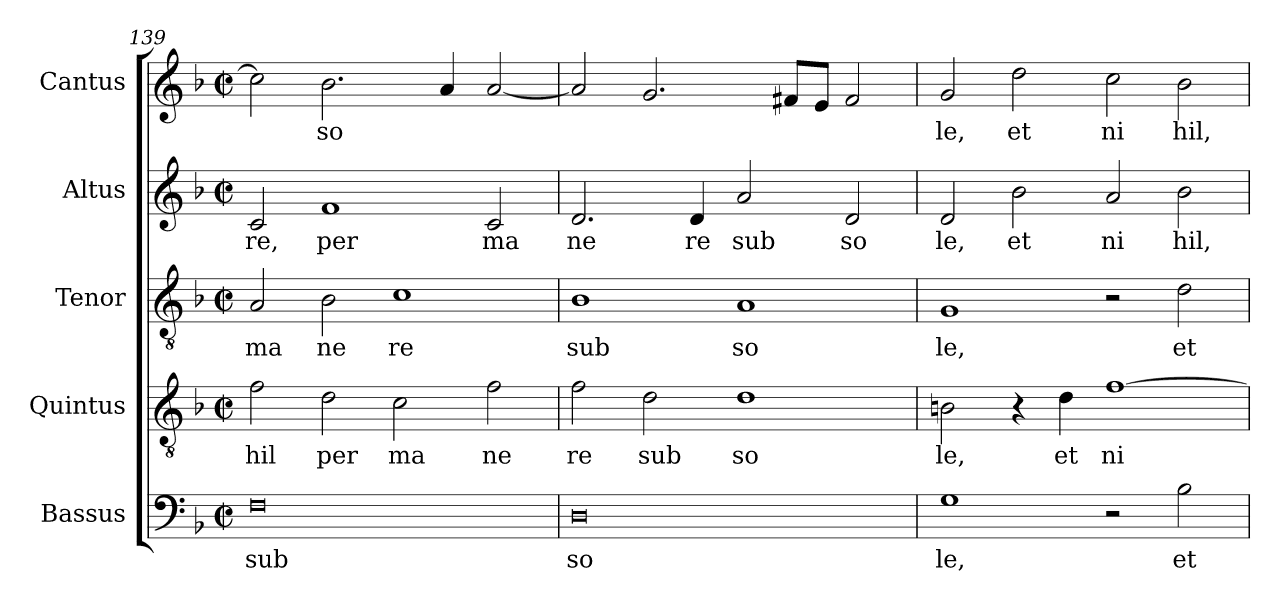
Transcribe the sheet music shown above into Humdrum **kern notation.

**kern	**text	**kern	**text	**kern	**text	**kern	**text	**kern	**text
*part5	*part5	*part4	*part4	*part3	*part3	*part2	*part2	*part1	*part1
*staff5	*staff5	*staff4	*staff4	*staff3	*staff3	*staff2	*staff2	*staff1	*staff1
*I"Bassus	*	*I"Quintus	*	*I"Tenor	*	*I"Altus	*	*I"Cantus	*
*clefF4	*	*clefGv2	*	*clefGv2	*	*clefG2	*	*clefG2	*
*k[b-]	*	*k[b-]	*	*k[b-]	*	*k[b-]	*	*k[b-]	*
*F:	*	*F:	*	*F:	*	*F:	*	*F:	*
*M2/2	*	*M2/2	*	*M2/2	*	*M2/2	*	*M2/2	*
*met(c|)	*	*met(c|)	*	*met(c|)	*	*met(c|)	*	*met(c|)	*
=139	=139	=139	=139	=139	=139	=139	=139	=139	=139
!	!LO:LY:b:cj	!	!LO:LY:b:cj	!	!LO:LY:b:cj	!	!LO:LY:b:cj	!	!
0F	sub	2f\	hil	2A/	ma	2c/	re,	2cc\]	.
!	!	!	!LO:LY:b:cj	!	!LO:LY:b:cj	!	!LO:LY:b:cj	!	!LO:LY:b:cj
.	.	2d\	per	2B-\	ne	1f	per	2.b-\	so
!	!	!	!LO:LY:b:cj	!	!LO:LY:b:cj	!	!	!	!
.	.	2c\	ma	1c	re	.	.	.	.
.	.	.	.	.	.	.	.	4a/	.
!	!	!	!LO:LY:b:cj	!	!	!	!LO:LY:b:cj	!	!
.	.	2f\	ne	.	.	2c/	ma	[<2a/	.
=140	=140	=140	=140	=140	=140	=140	=140	=140	=140
!	!LO:LY:b:cj	!	!LO:LY:b:cj	!	!LO:LY:b:cj	!	!LO:LY:b:cj	!	!
0D	so	2f\	re	1B-	sub	2.d/	ne	2a/]	.
!	!	!	!LO:LY:b:cj	!	!	!	!	!	!
.	.	2d\	sub	.	.	.	.	2.g/	.
!	!	!	!	!	!	!	!LO:LY:b:cj	!	!
.	.	.	.	.	.	4d/	re	.	.
!	!	!	!LO:LY:b:cj	!	!LO:LY:b:cj	!	!LO:LY:b:cj	!	!
.	.	1d	so	1A	so	2a/	sub	.	.
.	.	.	.	.	.	.	.	8f#/L	.
.	.	.	.	.	.	.	.	8e/J	.
!	!	!	!	!	!	!	!LO:LY:b:cj	!	!
.	.	.	.	.	.	2d/	so	2f#/	.
=141	=141	=141	=141	=141	=141	=141	=141	=141	=141
!	!LO:LY:b:cj	!	!LO:LY:b:cj	!	!LO:LY:b:cj	!	!LO:LY:b:cj	!	!LO:LY:b:cj
1G	le,	2Bn\	le,	1G	le,	2d/	le,	2g/	le,
!	!	!	!	!	!	!	!LO:LY:b:cj	!	!LO:LY:b:cj
.	.	4r	.	.	.	2b-\	et	2dd\	et
!	!	!	!LO:LY:b:cj	!	!	!	!	!	!
.	.	4d\	et	.	.	.	.	.	.
!	!	!	!LO:LY:b:cj	!	!	!	!LO:LY:b:cj	!	!LO:LY:b:cj
2r	.	[>1f	ni	2r	.	2a/	ni	2cc\	ni
!	!LO:LY:b:cj	!	!	!	!LO:LY:b:cj	!	!LO:LY:b:cj	!	!LO:LY:b:cj
2B-\	et	.	.	2d\	et	2b-\	hil,	2b-\	hil,
=	=	=	=	=	=	=	=	=	=
*-	*-	*-	*-	*-	*-	*-	*-	*-	*-
